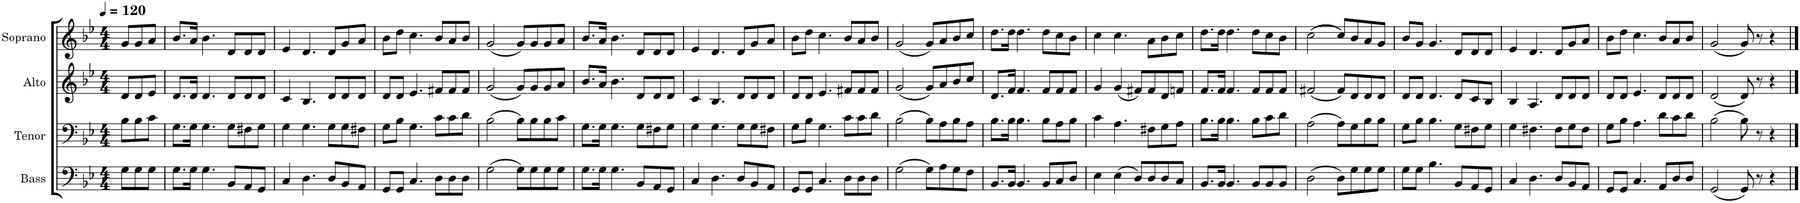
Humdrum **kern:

**kern	**kern	**kern	**kern
*part4	*part3	*part2	*part1
*staff4	*staff3	*staff2	*staff1
*I"Bass	*I"Tenor	*I"Alto	*I"Soprano
*I'B.	*I'T.	*I'A.	*I'S.
*clefF4	*clefF4	*clefG2	*clefG2
*k[b-e-]	*k[b-e-]	*k[b-e-]	*k[b-e-]
*M4/4	*M4/4	*M4/4	*M4/4
*MM120	*MM120	*MM120	*MM120
=	=	=	=
8G\L	8B-\L	8d/L	8g/L
8G\	8B-\	8d/	8g/
8G\J	8c\J	8e-/J	8a/J
=1	=1	=1	=1
8.G\L	8.G\L	8.d/L	8.b-/L
16G\Jk	16G\Jk	16d/Jk	16a/Jk
4.G\	4.G\	4.d/	4.b-\
8BB-/L	8G\L	8d/L	8d/L
8AA/	8F#X\	8d/	8d/
8GG/J	8G\J	8d/J	8d/J
=2	=2	=2	=2
4C/	4G\	4c/	4e-/
4.D\	4.G\	4.B-/	4.d/
8D/L	8G\L	8d/L	8d/L
8BB-/	8G\	8d/	8g/
8AA/J	8F#X\J	8d/J	8a/J
=3	=3	=3	=3
8GG/L	8G\L	8d/L	8b-\L
8GG/J	8B-\J	8d/J	8dd\J
4.C/	4.G\	4.e-/	4.cc\
8D\L	8c\L	8f#X/L	8b-/L
8D\	8c\	8f#/	8a/
8D\J	8d\J	8f#/J	8b-/J
=4	=4	=4	=4
(2G\	(2B-\	(2g/	(2g/
8G\L)	8B-\L)	8g/L)	8g/L)
8G\	8B-\	8g/	8g/
8G\	8B-\	8g/	8g/
8G\J	8c\J	8a/J	8a/J
=5	=5	=5	=5
8.G\L	8.G\L	8.b-/L	8.b-/L
16G\Jk	16G\Jk	16a/Jk	16a/Jk
4.G\	4.G\	4.b-\	4.b-\
8BB-/L	8G\L	8d/L	8d/L
8AA/	8F#X\	8d/	8d/
8GG/J	8G\J	8d/J	8d/J
=6	=6	=6	=6
4C/	4G\	4c/	4e-/
4.D\	4.G\	4.B-/	4.d/
8D/L	8G\L	8d/L	8d/L
8BB-/	8G\	8d/	8g/
8AA/J	8F#X\J	8d/J	8a/J
=7	=7	=7	=7
8GG/L	8G\L	8d/L	8b-\L
8GG/J	8B-\J	8d/J	8dd\J
4.C/	4.G\	4.e-/	4.cc\
8D\L	8c\L	8f#X/L	8b-/L
8D\	8c\	8f#/	8a/
8D\J	8d\J	8f#/J	8b-/J
=8	=8	=8	=8
(2G\	(2B-\	(2g/	(2g/
8G\L)	8B-\L)	8g/L)	8g/L)
8A\	8A\	8a/	8a/
8G\	8B-\	8b-/	8b-/
8F\J	8A\J	8cc/J	8cc/J
=9	=9	=9	=9
8.BB-/L	8.B-\L	8.d/L	8.dd\L
16BB-/Jk	16B-\Jk	16f/Jk	16dd\Jk
4.BB-/	4.B-\	4.f/	4.dd\
8BB-/L	8B-\L	8f/L	8dd\L
8C/	8A\	8f/	8cc\
8D/J	8B-\J	8f/J	8b-\J
=10	=10	=10	=10
4E-\	4c\	4g/	4cc\
(4E-\	4.A\	(4g/	4.cc\
8D/L)	.	8f#X/L)	.
8D/	8F#X\L	8f#/	8a\L
8D/	8G\	8d/	8b-\
8C/J	8A\J	8fn/J	8cc\J
=11	=11	=11	=11
8.BB-/L	8.B-\L	8.f/L	8.dd\L
16BB-/Jk	16B-\Jk	16f/Jk	16dd\Jk
4.BB-/	4.B-\	4.f/	4.dd\
8BB-/L	8B-\L	8f/L	8dd\L
8BB-/	8c\	8f/	8cc\
8BB-/J	8d\J	8f/J	8b-\J
=12	=12	=12	=12
(2D\	(2A\	(2f#X/	((2cc\
8D\L)	8A\L)	8f#/L)	8cc/L))
8G\	8G\	8d/	8b-/
8G\	8B-\	8d/	8a/
8G\J	8B-\J	8d/J	8g/J
=13	=13	=13	=13
8G\L	8G\L	8d/L	8b-/L
8G\J	8B-\J	8d/J	8g/J
4.B-\	4.B-\	4.d/	4.g/
8BB-/L	8G\L	8d/L	8d/L
8AA/	8F#X\	8c/	8d/
8GG/J	8G\J	8B-/J	8d/J
=14	=14	=14	=14
4C/	4G\	4B-/	4e-/
4.D\	4.F#X\	4.A/	4.d/
8D/L	8F#\L	8d/L	8d/L
8BB-/	8G\	8d/	8g/
8AA/J	8F#\J	8d/J	8a/J
=15	=15	=15	=15
8GG/L	8G\L	8d/L	8b-\L
8GG/J	8B-\J	8d/J	8dd\J
4.C/	4.A\	4.e-/	4.cc\
8AA/L	8d\L	8d/L	8b-/L
8D/	8c\	8d/	8a/
8D/J	8d\J	8d/J	8b-/J
=16	=16	=16	=16
(2GG/	(2B-\	(2d/	(2g/
8GG/)	8B-\)	8d/)	8g/)
8r	8r	8r	8r
4r	4r	4r	4r
==	==	==	==
*-	*-	*-	*-
